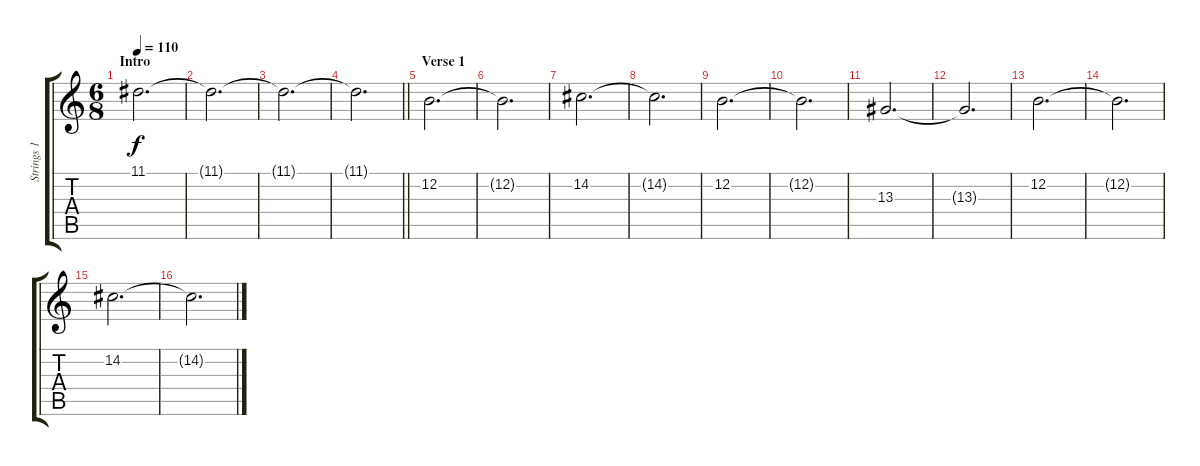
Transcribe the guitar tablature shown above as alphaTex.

\track ("Strings 1" "Strings 1") {instrument stringensemble1}
\staff {score tabs}
\tuning (E4 B3 G3 D3 A2 E2) {hide}
\ts (6 8)
\section ("" "Intro")
\tempo 110
\clef g2
\ks c
11.1.2{d dy f instrument stringensemble1} |
11.1{t}.2{d} |
11.1{t}.2{d} |
\barLineRight lightlight
11.1{t}.2{d} |
\section ("" "Verse 1")
12.2.2{d} |
12.2{t}.2{d} |
14.2.2{d} |
14.2{t}.2{d} |
12.2.2{d} |
12.2{t}.2{d} |
13.3.2{d} |
13.3{t}.2{d} |
12.2.2{d} |
12.2{t}.2{d} |
14.2.2{d} |
14.2{t}.2{d}
